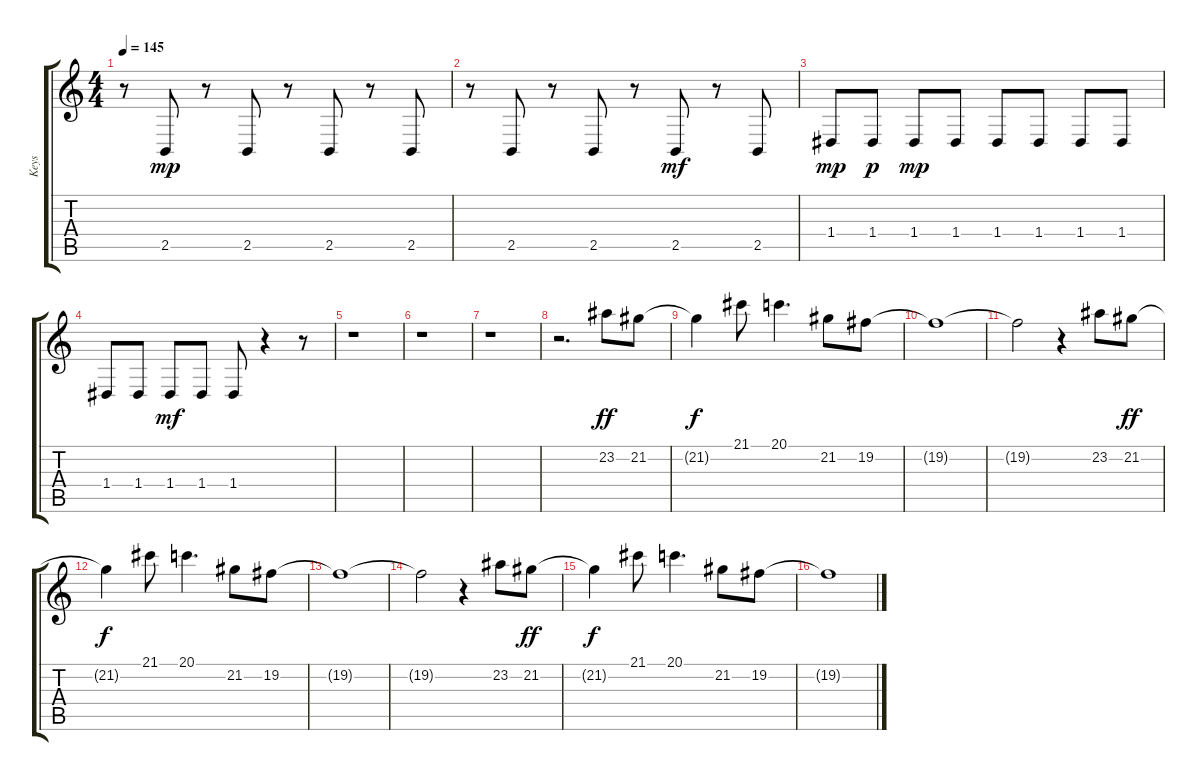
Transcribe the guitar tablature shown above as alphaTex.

\track ("Keys" "Keys") {instrument pad3polysynth}
\staff {score tabs}
\tuning (E4 B3 G3 D3 A2 E2) {hide}
\ts (4 4)
\tempo 145
\clef g2
\ks c
r.8{dy mp} 2.5.8 r.8 2.5.8 r.8 2.5.8 r.8 2.5.8 |
r.8 2.5.8 r.8 2.5.8 r.8 2.5.8{dy mf} r.8 2.5.8 |
1.4.8{dy mp} 1.4.8{dy p} 1.4.8{dy mp} 1.4.8 1.4.8 1.4.8 1.4.8 1.4.8 |
1.4.8 1.4.8 1.4.8{dy mf} 1.4.8 1.4.8 r.4 r.8 |
r.1 |
r.1 |
r.1 |
r.2{d} 23.2.8{dy ff volume 12 instrument pad3polysynth} 21.2.8 |
21.2{t}.4{dy f} 21.1.8 20.1.4{d} 21.2.8 19.2.8 |
19.2{t}.1 |
19.2{t}.2 r.4 23.2.8 21.2.8{dy ff} |
21.2{t}.4{dy f} 21.1.8 20.1.4{d} 21.2.8 19.2.8 |
19.2{t}.1 |
19.2{t}.2 r.4 23.2.8 21.2.8{dy ff} |
21.2{t}.4{dy f} 21.1.8 20.1.4{d} 21.2.8 19.2.8 |
19.2{t}.1
